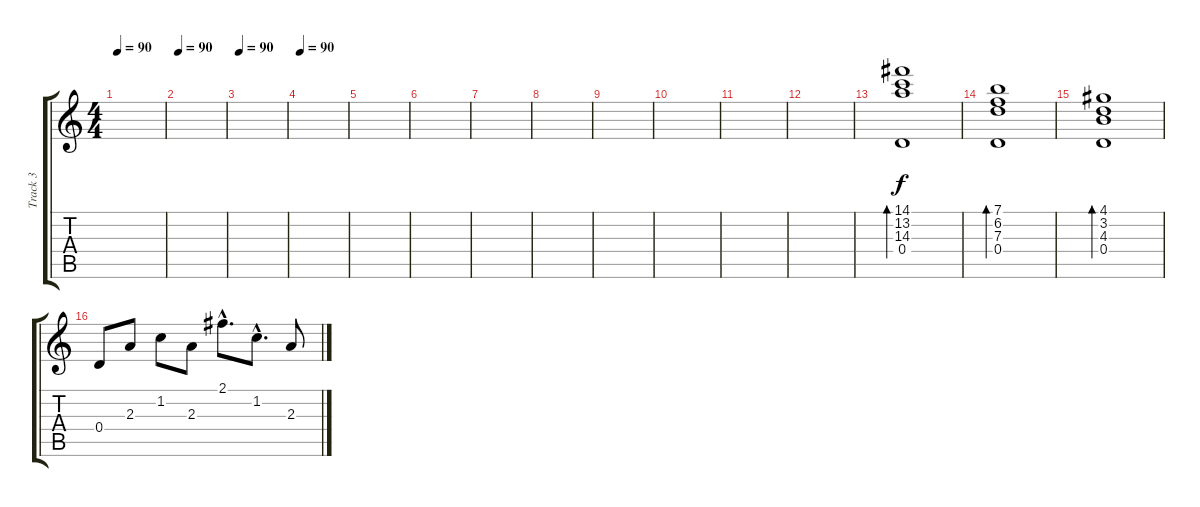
\track ("Track 3" "Track 3") {instrument electricguitarjazz}
\staff {score tabs}
\tuning (E4 B3 G3 D3 A2 E2) {hide}
\ts (4 4)
\tempo 90
\clef g2
\ks c
|
\tempo 90
|
\tempo 90
|
\tempo 90
|
|
|
|
|
|
|
|
|
(14.1 13.2 14.3 0.4).1{bd 240} |
(7.1 6.2 7.3 0.4).1{bd 240} |
(4.1 3.2 4.3 0.4).1{bd 240} |
0.4.8 2.3.8 1.2.8 2.3.8 2.1{hac}.8{d} 1.2{hac}.8{d} 2.3.8
